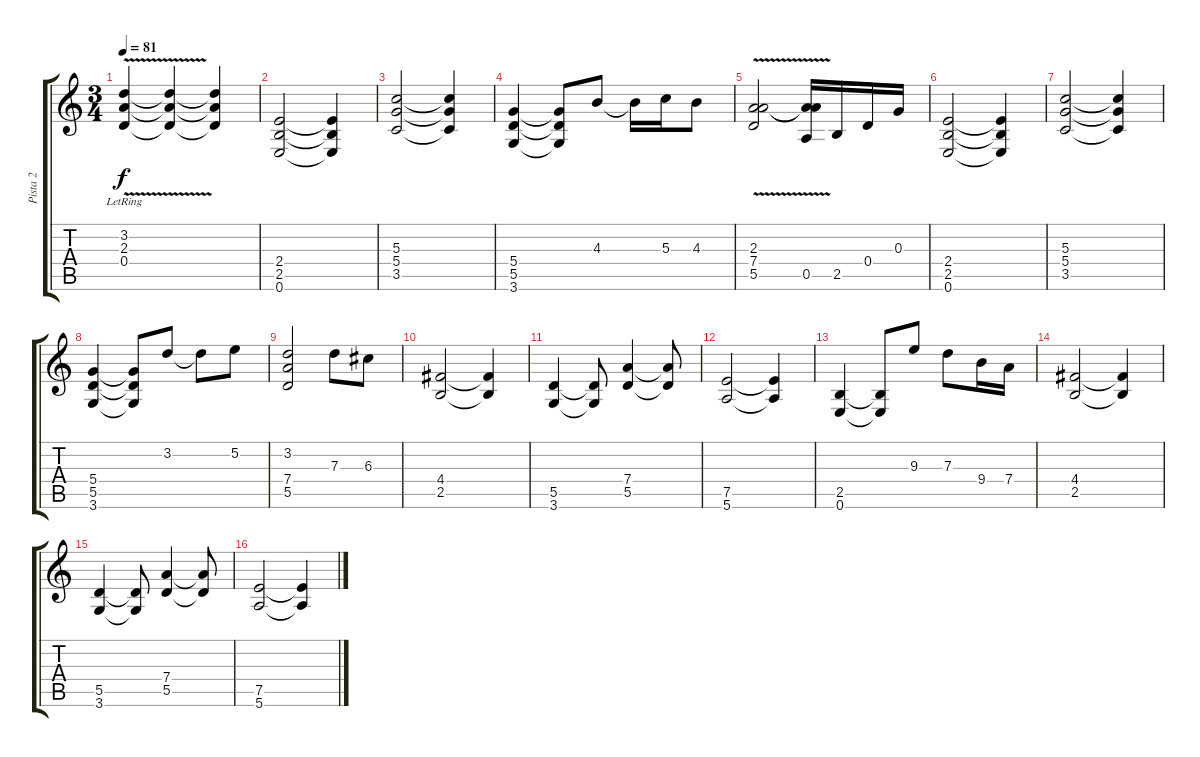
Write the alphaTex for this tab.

\track ("Pista 2" "Pista 2") {instrument distortionguitar}
\staff {score tabs}
\tuning (E4 B3 G3 D3 A2 E2) {hide}
\ts (3 4)
\tempo 81
\clef g2
\ks c
(3.2{lr} 2.3{lr} 0.4{v lr}).4{dy f} (3.2{t} 2.3{t} 0.4{t}).4 (3.2{t} 2.3{t} 0.4{t}).4 |
(2.4 2.5 0.6).2 (2.4{t} 2.5{t} 0.6{t}).4 |
(5.3 5.4 3.5).2 (5.3{t} 5.4{t} 3.5{t}).4 |
(5.4 5.5 3.6).4 (5.4{t} 5.5{t} 3.6{t}).8 4.3.8 4.3{t}.16 5.3.16 4.3.8 |
(2.3{v} 7.4 5.5).2 (2.3{t} 7.4{t} 0.5).16 2.5.16 0.4.16 0.3.16 |
(2.4 2.5 0.6).2 (2.4{t} 2.5{t} 0.6{t}).4 |
(5.3 5.4 3.5).2 (5.3{t} 5.4{t} 3.5{t}).4 |
(5.4 5.5 3.6).4 (5.4{t} 5.5{t} 3.6{t}).8 3.2.8 3.2{t}.8 5.2.8 |
(3.2 7.4 5.5).2 7.3.8 6.3.8 |
(4.4 2.5).2 (4.4{t} 2.5{t}).4 |
(5.5 3.6).4 (5.5{t} 3.6{t}).8 (7.4 5.5).4 (7.4{t} 5.5{t}).8 |
(7.5 5.6).2 (7.5{t} 5.6{t}).4 |
(2.5 0.6).4 (2.5{t} 0.6{t}).8 9.3.8 7.3.8 9.4.16 7.4.16 |
(4.4 2.5).2 (4.4{t} 2.5{t}).4 |
(5.5 3.6).4 (5.5{t} 3.6{t}).8 (7.4 5.5).4 (7.4{t} 5.5{t}).8 |
(7.5 5.6).2 (7.5{t} 5.6{t}).4
